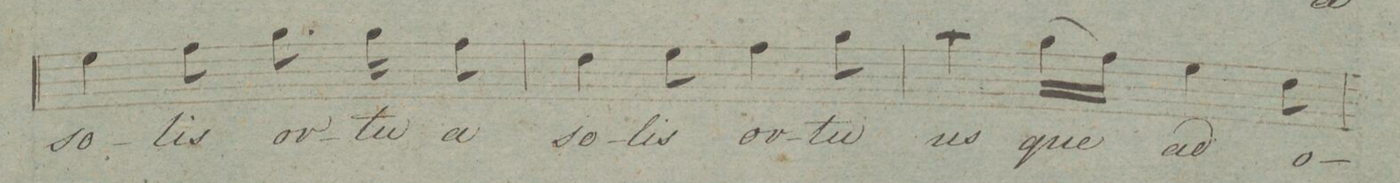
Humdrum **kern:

**kern	**text	**dynam
*I"Baſso.	*	*
*clefF4	*	*
*k[f#c#g#]	*	*
*M6/8	*	*
4G#\	so-	.
8A\	-lis	.
8.B\	or-	.
16B\	-tu	.
8A\	a	.
=10	=10	=10
4F#\	so-	.
8G#\	-lis	.
4A\	or-	.
8B\	-tu	.
=11	=11	=11
4c#\	us-	.
(16B\LL	-que	.
16A\JJ)	.	.
4G#\	ad	.
8F#\	o-	.
=12	=12	=12
*-	*-	*-
